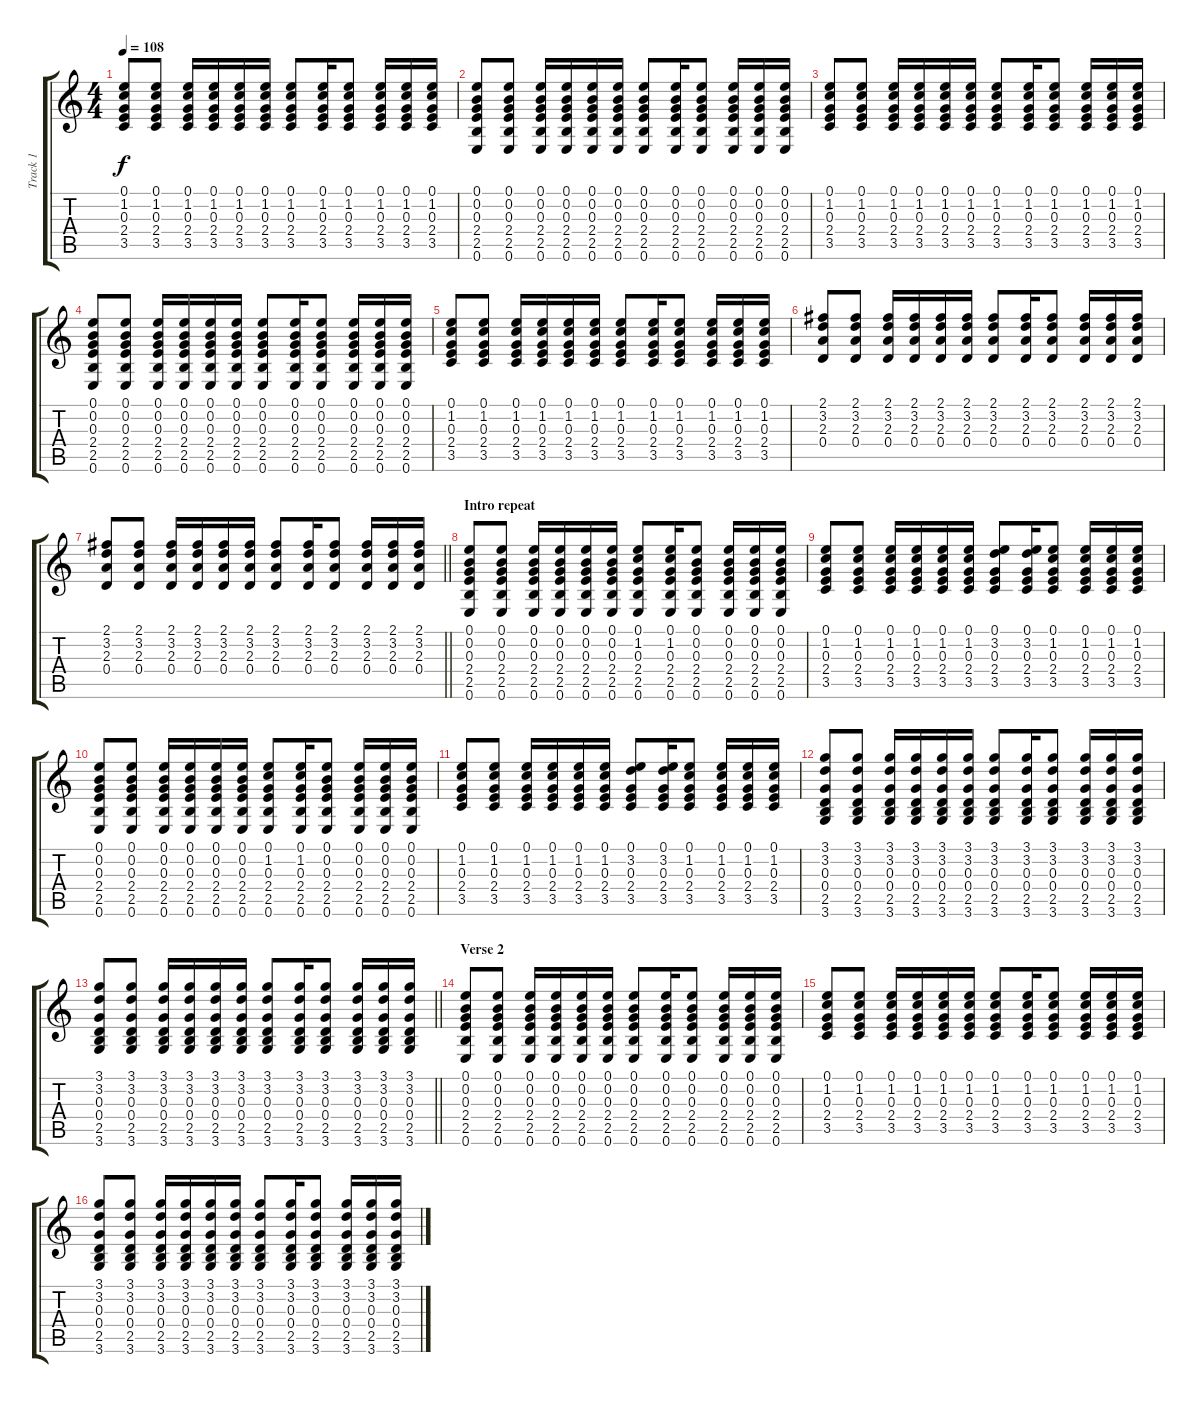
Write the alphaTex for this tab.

\track ("Track 1" "Track 1") {instrument acousticguitarsteel}
\staff {score tabs}
\tuning (E4 B3 G3 D3 A2 E2) {hide}
\ts (4 4)
\tempo 108
\clef g2
\ks c
(0.1 1.2 0.3 2.4 3.5).8{dy f} (0.1 1.2 0.3 2.4 3.5).8 (0.1 1.2 0.3 2.4 3.5).16 (0.1 1.2 0.3 2.4 3.5).16 (0.1 1.2 0.3 2.4 3.5).16 (0.1 1.2 0.3 2.4 3.5).16 (0.1 1.2 0.3 2.4 3.5).8 (0.1 1.2 0.3 2.4 3.5).16 (0.1 1.2 0.3 2.4 3.5).8 (0.1 1.2 0.3 2.4 3.5).16 (0.1 1.2 0.3 2.4 3.5).16 (0.1 1.2 0.3 2.4 3.5).16 |
(0.1 0.2 0.3 2.4 2.5 0.6).8 (0.1 0.2 0.3 2.4 2.5 0.6).8 (0.1 0.2 0.3 2.4 2.5 0.6).16 (0.1 0.2 0.3 2.4 2.5 0.6).16 (0.1 0.2 0.3 2.4 2.5 0.6).16 (0.1 0.2 0.3 2.4 2.5 0.6).16 (0.1 0.2 0.3 2.4 2.5 0.6).8 (0.1 0.2 0.3 2.4 2.5 0.6).16 (0.1 0.2 0.3 2.4 2.5 0.6).8 (0.1 0.2 0.3 2.4 2.5 0.6).16 (0.1 0.2 0.3 2.4 2.5 0.6).16 (0.1 0.2 0.3 2.4 2.5 0.6).16 |
(0.1 1.2 0.3 2.4 3.5).8 (0.1 1.2 0.3 2.4 3.5).8 (0.1 1.2 0.3 2.4 3.5).16 (0.1 1.2 0.3 2.4 3.5).16 (0.1 1.2 0.3 2.4 3.5).16 (0.1 1.2 0.3 2.4 3.5).16 (0.1 1.2 0.3 2.4 3.5).8 (0.1 1.2 0.3 2.4 3.5).16 (0.1 1.2 0.3 2.4 3.5).8 (0.1 1.2 0.3 2.4 3.5).16 (0.1 1.2 0.3 2.4 3.5).16 (0.1 1.2 0.3 2.4 3.5).16 |
(0.1 0.2 0.3 2.4 2.5 0.6).8 (0.1 0.2 0.3 2.4 2.5 0.6).8 (0.1 0.2 0.3 2.4 2.5 0.6).16 (0.1 0.2 0.3 2.4 2.5 0.6).16 (0.1 0.2 0.3 2.4 2.5 0.6).16 (0.1 0.2 0.3 2.4 2.5 0.6).16 (0.1 0.2 0.3 2.4 2.5 0.6).8 (0.1 0.2 0.3 2.4 2.5 0.6).16 (0.1 0.2 0.3 2.4 2.5 0.6).8 (0.1 0.2 0.3 2.4 2.5 0.6).16 (0.1 0.2 0.3 2.4 2.5 0.6).16 (0.1 0.2 0.3 2.4 2.5 0.6).16 |
(0.1 1.2 0.3 2.4 3.5).8 (0.1 1.2 0.3 2.4 3.5).8 (0.1 1.2 0.3 2.4 3.5).16 (0.1 1.2 0.3 2.4 3.5).16 (0.1 1.2 0.3 2.4 3.5).16 (0.1 1.2 0.3 2.4 3.5).16 (0.1 1.2 0.3 2.4 3.5).8 (0.1 1.2 0.3 2.4 3.5).16 (0.1 1.2 0.3 2.4 3.5).8 (0.1 1.2 0.3 2.4 3.5).16 (0.1 1.2 0.3 2.4 3.5).16 (0.1 1.2 0.3 2.4 3.5).16 |
(2.1 3.2 2.3 0.4).8 (2.1 3.2 2.3 0.4).8 (2.1 3.2 2.3 0.4).16 (2.1 3.2 2.3 0.4).16 (2.1 3.2 2.3 0.4).16 (2.1 3.2 2.3 0.4).16 (2.1 3.2 2.3 0.4).8 (2.1 3.2 2.3 0.4).16 (2.1 3.2 2.3 0.4).8 (2.1 3.2 2.3 0.4).16 (2.1 3.2 2.3 0.4).16 (2.1 3.2 2.3 0.4).16 |
\barLineRight lightlight
(2.1 3.2 2.3 0.4).8 (2.1 3.2 2.3 0.4).8 (2.1 3.2 2.3 0.4).16 (2.1 3.2 2.3 0.4).16 (2.1 3.2 2.3 0.4).16 (2.1 3.2 2.3 0.4).16 (2.1 3.2 2.3 0.4).8 (2.1 3.2 2.3 0.4).16 (2.1 3.2 2.3 0.4).8 (2.1 3.2 2.3 0.4).16 (2.1 3.2 2.3 0.4).16 (2.1 3.2 2.3 0.4).16 |
\section ("" "Intro repeat")
(0.1 0.2 0.3 2.4 2.5 0.6).8 (0.1 0.2 0.3 2.4 2.5 0.6).8 (0.1 0.2 0.3 2.4 2.5 0.6).16 (0.1 0.2 0.3 2.4 2.5 0.6).16 (0.1 0.2 0.3 2.4 2.5 0.6).16 (0.1 0.2 0.3 2.4 2.5 0.6).16 (0.1 1.2 0.3 2.4 2.5 0.6).8 (0.1 1.2 0.3 2.4 2.5 0.6).16 (0.1 0.2 0.3 2.4 2.5 0.6).8 (0.1 0.2 0.3 2.4 2.5 0.6).16 (0.1 0.2 0.3 2.4 2.5 0.6).16 (0.1 0.2 0.3 2.4 2.5 0.6).16 |
(0.1 1.2 0.3 2.4 3.5).8 (0.1 1.2 0.3 2.4 3.5).8 (0.1 1.2 0.3 2.4 3.5).16 (0.1 1.2 0.3 2.4 3.5).16 (0.1 1.2 0.3 2.4 3.5).16 (0.1 1.2 0.3 2.4 3.5).16 (0.1 3.2 0.3 2.4 3.5).8 (0.1 3.2 0.3 2.4 3.5).16 (0.1 1.2 0.3 2.4 3.5).8 (0.1 1.2 0.3 2.4 3.5).16 (0.1 1.2 0.3 2.4 3.5).16 (0.1 1.2 0.3 2.4 3.5).16 |
(0.1 0.2 0.3 2.4 2.5 0.6).8 (0.1 0.2 0.3 2.4 2.5 0.6).8 (0.1 0.2 0.3 2.4 2.5 0.6).16 (0.1 0.2 0.3 2.4 2.5 0.6).16 (0.1 0.2 0.3 2.4 2.5 0.6).16 (0.1 0.2 0.3 2.4 2.5 0.6).16 (0.1 1.2 0.3 2.4 2.5 0.6).8 (0.1 1.2 0.3 2.4 2.5 0.6).16 (0.1 0.2 0.3 2.4 2.5 0.6).8 (0.1 0.2 0.3 2.4 2.5 0.6).16 (0.1 0.2 0.3 2.4 2.5 0.6).16 (0.1 0.2 0.3 2.4 2.5 0.6).16 |
(0.1 1.2 0.3 2.4 3.5).8 (0.1 1.2 0.3 2.4 3.5).8 (0.1 1.2 0.3 2.4 3.5).16 (0.1 1.2 0.3 2.4 3.5).16 (0.1 1.2 0.3 2.4 3.5).16 (0.1 1.2 0.3 2.4 3.5).16 (0.1 3.2 0.3 2.4 3.5).8 (0.1 3.2 0.3 2.4 3.5).16 (0.1 1.2 0.3 2.4 3.5).8 (0.1 1.2 0.3 2.4 3.5).16 (0.1 1.2 0.3 2.4 3.5).16 (0.1 1.2 0.3 2.4 3.5).16 |
(3.1 3.2 0.3 0.4 2.5 3.6).8 (3.1 3.2 0.3 0.4 2.5 3.6).8 (3.1 3.2 0.3 0.4 2.5 3.6).16 (3.1 3.2 0.3 0.4 2.5 3.6).16 (3.1 3.2 0.3 0.4 2.5 3.6).16 (3.1 3.2 0.3 0.4 2.5 3.6).16 (3.1 3.2 0.3 0.4 2.5 3.6).8 (3.1 3.2 0.3 0.4 2.5 3.6).16 (3.1 3.2 0.3 0.4 2.5 3.6).8 (3.1 3.2 0.3 0.4 2.5 3.6).16 (3.1 3.2 0.3 0.4 2.5 3.6).16 (3.1 3.2 0.3 0.4 2.5 3.6).16 |
\barLineRight lightlight
(3.1 3.2 0.3 0.4 2.5 3.6).8 (3.1 3.2 0.3 0.4 2.5 3.6).8 (3.1 3.2 0.3 0.4 2.5 3.6).16 (3.1 3.2 0.3 0.4 2.5 3.6).16 (3.1 3.2 0.3 0.4 2.5 3.6).16 (3.1 3.2 0.3 0.4 2.5 3.6).16 (3.1 3.2 0.3 0.4 2.5 3.6).8 (3.1 3.2 0.3 0.4 2.5 3.6).16 (3.1 3.2 0.3 0.4 2.5 3.6).8 (3.1 3.2 0.3 0.4 2.5 3.6).16 (3.1 3.2 0.3 0.4 2.5 3.6).16 (3.1 3.2 0.3 0.4 2.5 3.6).16 |
\section ("" "Verse 2")
(0.1 0.2 0.3 2.4 2.5 0.6).8 (0.1 0.2 0.3 2.4 2.5 0.6).8 (0.1 0.2 0.3 2.4 2.5 0.6).16 (0.1 0.2 0.3 2.4 2.5 0.6).16 (0.1 0.2 0.3 2.4 2.5 0.6).16 (0.1 0.2 0.3 2.4 2.5 0.6).16 (0.1 0.2 0.3 2.4 2.5 0.6).8 (0.1 0.2 0.3 2.4 2.5 0.6).16 (0.1 0.2 0.3 2.4 2.5 0.6).8 (0.1 0.2 0.3 2.4 2.5 0.6).16 (0.1 0.2 0.3 2.4 2.5 0.6).16 (0.1 0.2 0.3 2.4 2.5 0.6).16 |
(0.1 1.2 0.3 2.4 3.5).8 (0.1 1.2 0.3 2.4 3.5).8 (0.1 1.2 0.3 2.4 3.5).16 (0.1 1.2 0.3 2.4 3.5).16 (0.1 1.2 0.3 2.4 3.5).16 (0.1 1.2 0.3 2.4 3.5).16 (0.1 1.2 0.3 2.4 3.5).8 (0.1 1.2 0.3 2.4 3.5).16 (0.1 1.2 0.3 2.4 3.5).8 (0.1 1.2 0.3 2.4 3.5).16 (0.1 1.2 0.3 2.4 3.5).16 (0.1 1.2 0.3 2.4 3.5).16 |
(3.1 3.2 0.3 0.4 2.5 3.6).8 (3.1 3.2 0.3 0.4 2.5 3.6).8 (3.1 3.2 0.3 0.4 2.5 3.6).16 (3.1 3.2 0.3 0.4 2.5 3.6).16 (3.1 3.2 0.3 0.4 2.5 3.6).16 (3.1 3.2 0.3 0.4 2.5 3.6).16 (3.1 3.2 0.3 0.4 2.5 3.6).8 (3.1 3.2 0.3 0.4 2.5 3.6).16 (3.1 3.2 0.3 0.4 2.5 3.6).8 (3.1 3.2 0.3 0.4 2.5 3.6).16 (3.1 3.2 0.3 0.4 2.5 3.6).16 (3.1 3.2 0.3 0.4 2.5 3.6).16
